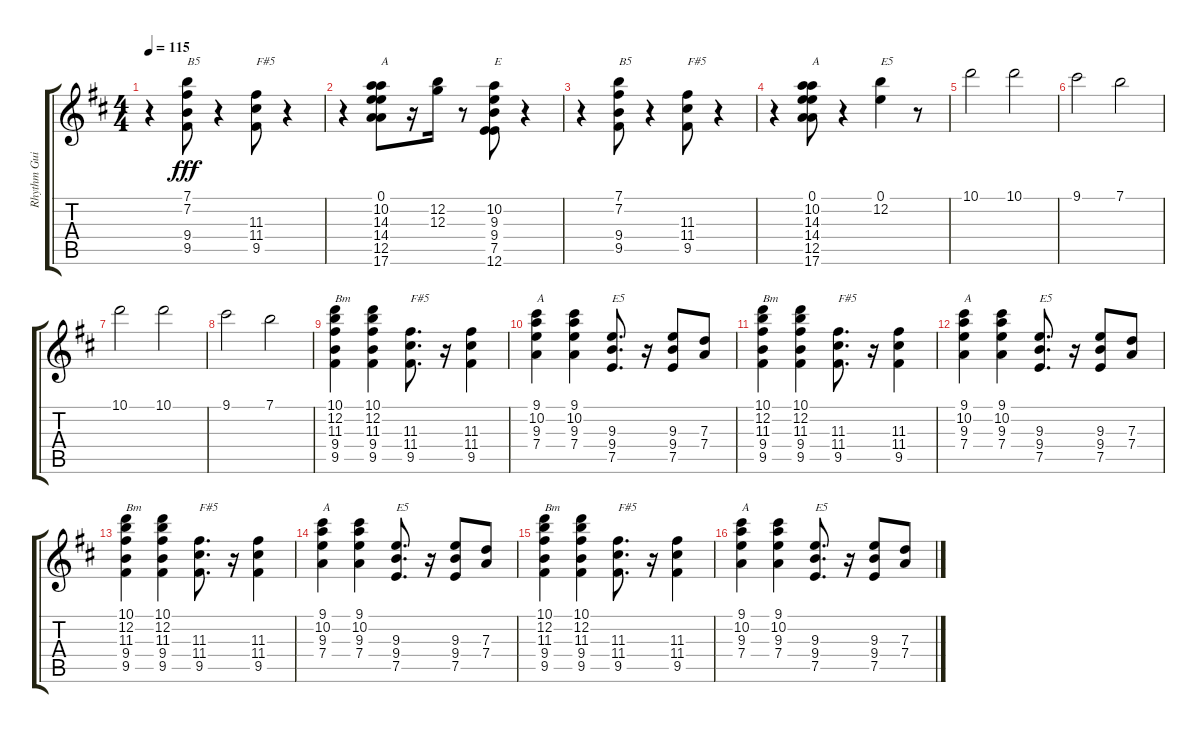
\track ("Rhythm Guitar" "Rhythm Gui") {instrument overdrivenguitar}
\staff {score tabs}
\tuning (E4 B3 G3 D3 A2 E2) {hide}
\ts (4 4)
\tempo 115
\clef g2
\ks d
r.4{dy fff} (7.1 7.2 9.4 9.5).8{txt "B5"} r.4 (11.3 11.4 9.5).8{txt "F#5"} r.4 |
r.4 (0.1 10.2 14.3 14.4 12.5 17.6).8{txt "A"} r.16 (12.2 12.3).16 r.8 (10.2 9.3 9.4 7.5 12.6).8{txt "E"} r.4 |
r.4 (7.1 7.2 9.4 9.5).8{txt "B5"} r.4 (11.3 11.4 9.5).8{txt "F#5"} r.4 |
r.4 (0.1 10.2 14.3 14.4 12.5 17.6).8{txt "A"} r.4 (0.1 12.2).4{txt "E5"} r.8 |
10.1.2 10.1.2 |
9.1.2 7.1.2 |
10.1.2 10.1.2 |
9.1.2 7.1.2 |
(10.1 12.2 11.3 9.4 9.5).4{txt "Bm"} (10.1 12.2 11.3 9.4 9.5).4 (11.3 11.4 9.5).8{d txt "F#5"} r.16 (11.3 11.4 9.5).4 |
(9.1 10.2 9.3 7.4).4{txt "A"} (9.1 10.2 9.3 7.4).4 (9.3 9.4 7.5).8{d txt "E5"} r.16 (9.3 9.4 7.5).8 (7.3 7.4).8 |
(10.1 12.2 11.3 9.4 9.5).4{txt "Bm"} (10.1 12.2 11.3 9.4 9.5).4 (11.3 11.4 9.5).8{d txt "F#5"} r.16 (11.3 11.4 9.5).4 |
(9.1 10.2 9.3 7.4).4{txt "A"} (9.1 10.2 9.3 7.4).4 (9.3 9.4 7.5).8{d txt "E5"} r.16 (9.3 9.4 7.5).8 (7.3 7.4).8 |
(10.1 12.2 11.3 9.4 9.5).4{txt "Bm"} (10.1 12.2 11.3 9.4 9.5).4 (11.3 11.4 9.5).8{d txt "F#5"} r.16 (11.3 11.4 9.5).4 |
(9.1 10.2 9.3 7.4).4{txt "A"} (9.1 10.2 9.3 7.4).4 (9.3 9.4 7.5).8{d txt "E5"} r.16 (9.3 9.4 7.5).8 (7.3 7.4).8 |
(10.1 12.2 11.3 9.4 9.5).4{txt "Bm"} (10.1 12.2 11.3 9.4 9.5).4 (11.3 11.4 9.5).8{d txt "F#5"} r.16 (11.3 11.4 9.5).4 |
(9.1 10.2 9.3 7.4).4{txt "A"} (9.1 10.2 9.3 7.4).4 (9.3 9.4 7.5).8{d txt "E5"} r.16 (9.3 9.4 7.5).8 (7.3 7.4).8
